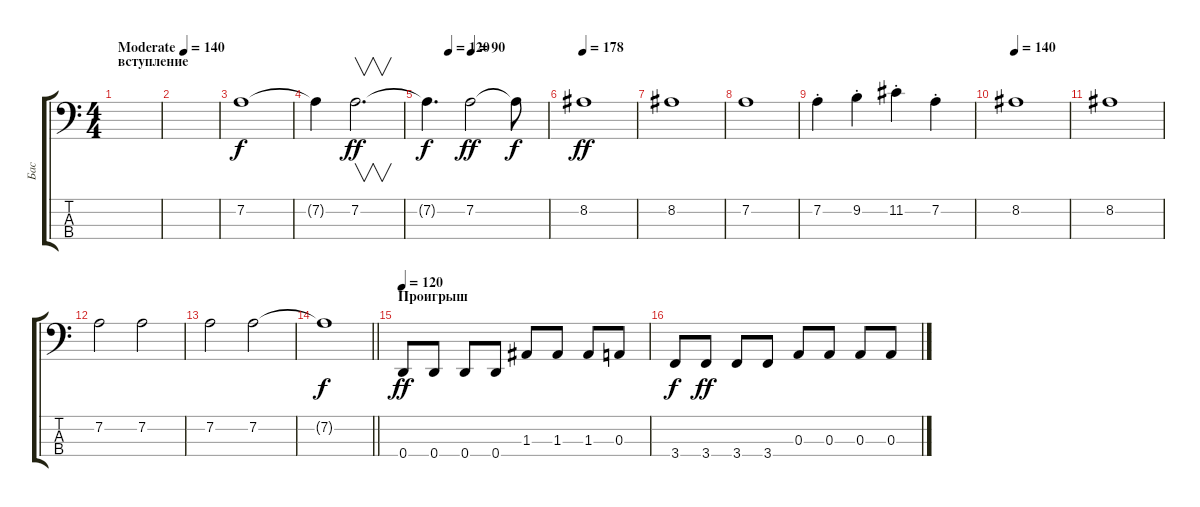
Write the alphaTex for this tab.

\track ("Бас" "Бас") {instrument electricbassfinger}
\staff {score tabs}
\tuning (G2 D2 A1 D1) {hide}
\ts (4 4)
\section ("" "вступление")
\tempo (140 "Moderate")
\clef f4
\ks c
|
|
7.2.1 |
7.2{t}.4{dy f} 7.2.2{v d dy ff} |
\tempo (120 0.1875)
\tempo (90 0.375)
7.2{t}.4{d dy f} 7.2.2{dy ff} 7.2{t}.8{dy f} |
\tempo 178
8.2.1{dy ff} |
8.2.1 |
7.2.1 |
7.2{st}.4 9.2{st}.4 11.2{st}.4 7.2{st}.4 |
\tempo 140
8.2.1 |
8.2.1 |
7.2.2 7.2.2 |
7.2.2 7.2.2 |
\barLineRight lightlight
7.2{t}.1{dy f} |
\section ("" "Проигрыш")
\tempo 120
0.4.8{dy ff} 0.4.8 0.4.8 0.4.8 1.3.8 1.3.8 1.3.8 0.3.8 |
3.4.8{dy f} 3.4.8{dy ff} 3.4.8 3.4.8 0.3.8 0.3.8 0.3.8 0.3.8
